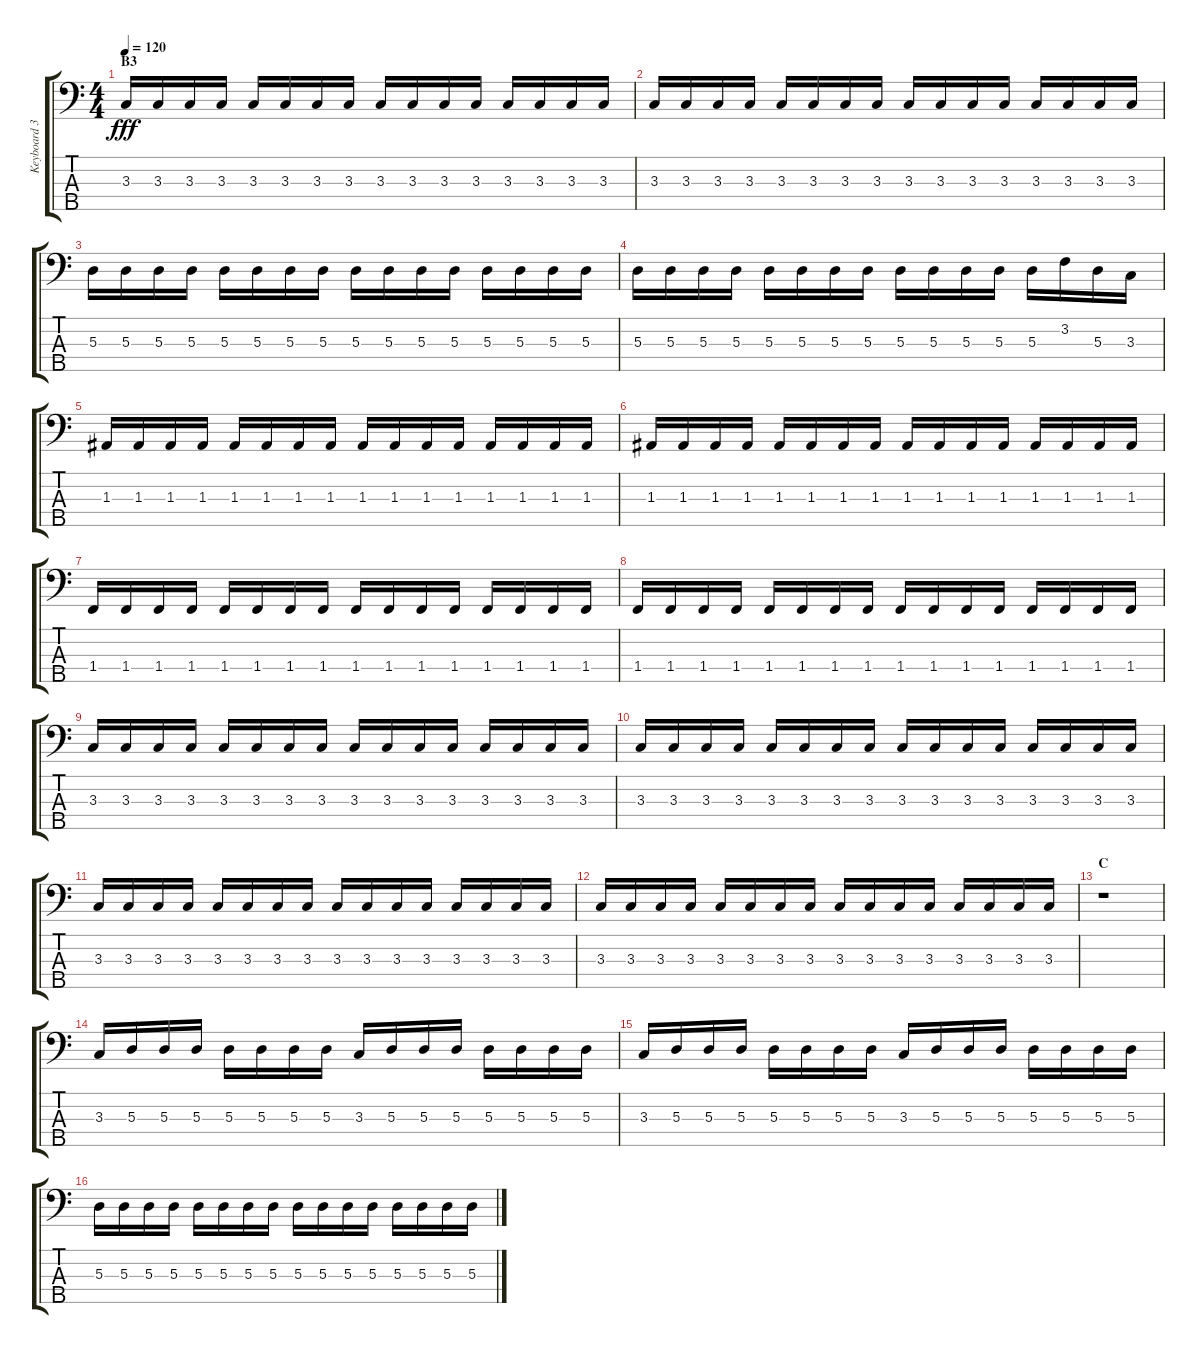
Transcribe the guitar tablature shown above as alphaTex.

\track ("Keyboard 3" "Keyboard 3") {instrument synthbass2}
\staff {score tabs}
\tuning (G2 D2 A1 E1 B0) {hide}
\ts (4 4)
\section ("" "B3")
\tempo 120
\clef f4
\ks c
3.3.16{dy fff} 3.3.16 3.3.16 3.3.16 3.3.16 3.3.16 3.3.16 3.3.16 3.3.16 3.3.16 3.3.16 3.3.16 3.3.16 3.3.16 3.3.16 3.3.16 |
3.3.16 3.3.16 3.3.16 3.3.16 3.3.16 3.3.16 3.3.16 3.3.16 3.3.16 3.3.16 3.3.16 3.3.16 3.3.16 3.3.16 3.3.16 3.3.16 |
5.3.16 5.3.16 5.3.16 5.3.16 5.3.16 5.3.16 5.3.16 5.3.16 5.3.16 5.3.16 5.3.16 5.3.16 5.3.16 5.3.16 5.3.16 5.3.16 |
5.3.16 5.3.16 5.3.16 5.3.16 5.3.16 5.3.16 5.3.16 5.3.16 5.3.16 5.3.16 5.3.16 5.3.16 5.3.16 3.2.16 5.3.16 3.3.16 |
1.3.16 1.3.16 1.3.16 1.3.16 1.3.16 1.3.16 1.3.16 1.3.16 1.3.16 1.3.16 1.3.16 1.3.16 1.3.16 1.3.16 1.3.16 1.3.16 |
1.3.16 1.3.16 1.3.16 1.3.16 1.3.16 1.3.16 1.3.16 1.3.16 1.3.16 1.3.16 1.3.16 1.3.16 1.3.16 1.3.16 1.3.16 1.3.16 |
1.4.16 1.4.16 1.4.16 1.4.16 1.4.16 1.4.16 1.4.16 1.4.16 1.4.16 1.4.16 1.4.16 1.4.16 1.4.16 1.4.16 1.4.16 1.4.16 |
1.4.16 1.4.16 1.4.16 1.4.16 1.4.16 1.4.16 1.4.16 1.4.16 1.4.16 1.4.16 1.4.16 1.4.16 1.4.16 1.4.16 1.4.16 1.4.16 |
3.3.16 3.3.16 3.3.16 3.3.16 3.3.16 3.3.16 3.3.16 3.3.16 3.3.16 3.3.16 3.3.16 3.3.16 3.3.16 3.3.16 3.3.16 3.3.16 |
3.3.16 3.3.16 3.3.16 3.3.16 3.3.16 3.3.16 3.3.16 3.3.16 3.3.16 3.3.16 3.3.16 3.3.16 3.3.16 3.3.16 3.3.16 3.3.16 |
3.3.16 3.3.16 3.3.16 3.3.16 3.3.16 3.3.16 3.3.16 3.3.16 3.3.16 3.3.16 3.3.16 3.3.16 3.3.16 3.3.16 3.3.16 3.3.16 |
3.3.16 3.3.16 3.3.16 3.3.16 3.3.16 3.3.16 3.3.16 3.3.16 3.3.16 3.3.16 3.3.16 3.3.16 3.3.16 3.3.16 3.3.16 3.3.16 |
\section ("" "C")
r.1 |
3.3.16 5.3.16 5.3.16 5.3.16 5.3.16 5.3.16 5.3.16 5.3.16 3.3.16 5.3.16 5.3.16 5.3.16 5.3.16 5.3.16 5.3.16 5.3.16 |
3.3.16 5.3.16 5.3.16 5.3.16 5.3.16 5.3.16 5.3.16 5.3.16 3.3.16 5.3.16 5.3.16 5.3.16 5.3.16 5.3.16 5.3.16 5.3.16 |
5.3.16 5.3.16 5.3.16 5.3.16 5.3.16 5.3.16 5.3.16 5.3.16 5.3.16 5.3.16 5.3.16 5.3.16 5.3.16 5.3.16 5.3.16 5.3.16
